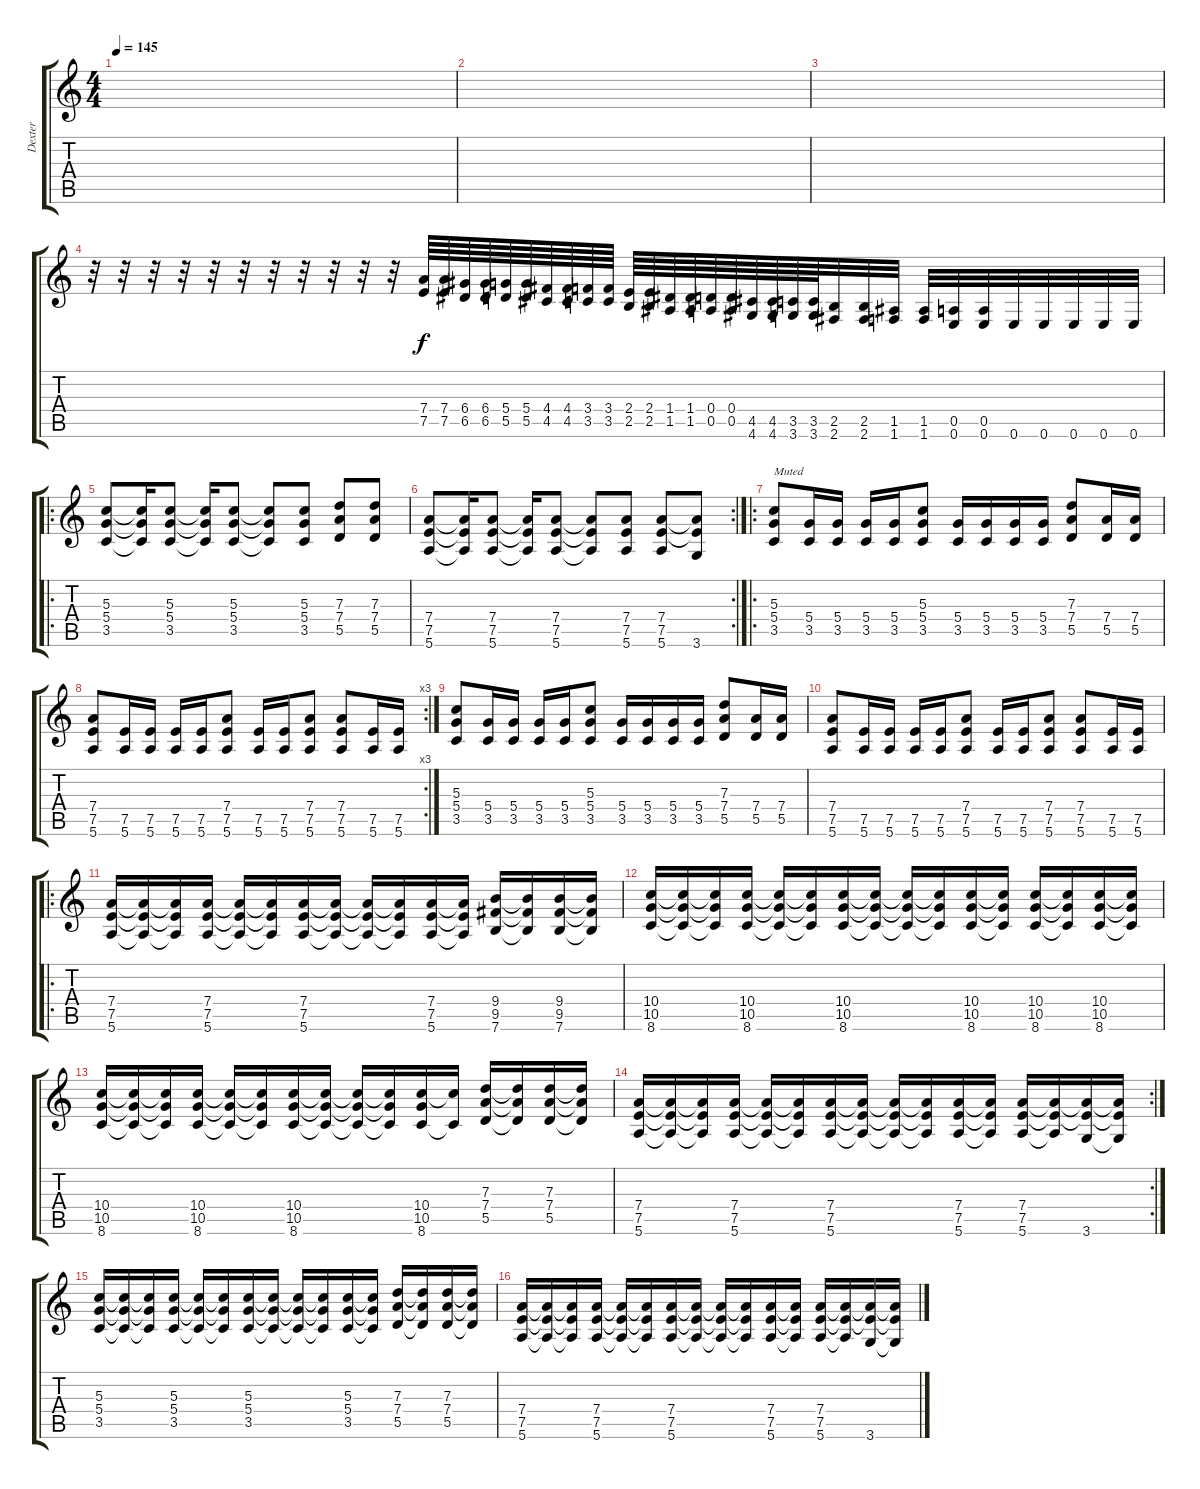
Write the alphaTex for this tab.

\track ("Dexter" "Dexter") {instrument distortionguitar}
\staff {score tabs}
\tuning (E4 B3 G3 D3 A2 E2) {hide}
\ts (4 4)
\tempo 145
\clef g2
\ks c
|
|
|
r.32 r.32 r.32 r.32 r.32 r.32 r.32 r.32 r.32 r.32 r.32 (7.4 7.5).64 (7.4 7.5).64 (6.4 6.5).64 (6.4 6.5).64 (5.4 5.5).64 (5.4 5.5).64 (4.4 4.5).64 (4.4 4.5).64 (3.4 3.5).64 (3.4 3.5).64 (2.4 2.5).64 (2.4 2.5).64 (1.4 1.5).64 (1.4 1.5).64 (0.4 0.5).64 (0.4 0.5).64 (4.5 4.6).64 (4.5 4.6).64 (3.5 3.6).64 (3.5 3.6).64 (2.5 2.6).32 (2.5 2.6).32 (1.5 1.6).32 (1.5 1.6).32 (0.5 0.6).32 (0.5 0.6).32 0.6.32 0.6.32 0.6.32 0.6.32 0.6.32 |
\ro
(5.3 5.4 3.5).8 (5.3{t} 5.4{t} 3.5{t}).16 (5.3 5.4 3.5).8 (5.3{t} 5.4{t} 3.5{t}).16 (5.3 5.4 3.5).8 (5.3{t} 5.4{t} 3.5{t}).8 (5.3 5.4 3.5).8 (7.3 7.4 5.5).8 (7.3 7.4 5.5).8 |
\rc 2
(7.4 7.5 5.6).8 (7.4{t} 7.5{t} 5.6{t}).16 (7.4 7.5 5.6).8 (7.4{t} 7.5{t} 5.6{t}).16 (7.4 7.5 5.6).8 (7.4{t} 7.5{t} 5.6{t}).8 (7.4 7.5 5.6).8 (7.4 7.5 5.6).8 (7.4{t} 7.5{t} 3.6).8 |
\ro
(5.3 5.4 3.5).8{txt "Muted" volume 12 instrument overdrivenguitar} (5.4 3.5).16 (5.4 3.5).16 (5.4 3.5).16 (5.4 3.5).16 (5.3 5.4 3.5).8 (5.4 3.5).16 (5.4 3.5).16 (5.4 3.5).16 (5.4 3.5).16 (7.3 7.4 5.5).8 (7.4 5.5).16 (7.4 5.5).16 |
\rc 3
(7.4 7.5 5.6).8 (7.5 5.6).16 (7.5 5.6).16 (7.5 5.6).16 (7.5 5.6).16 (7.4 7.5 5.6).8 (7.5 5.6).16 (7.5 5.6).16 (7.4 7.5 5.6).8 (7.4 7.5 5.6).8 (7.5 5.6).16 (7.5 5.6).16 |
(5.3 5.4 3.5).8 (5.4 3.5).16 (5.4 3.5).16 (5.4 3.5).16 (5.4 3.5).16 (5.3 5.4 3.5).8 (5.4 3.5).16 (5.4 3.5).16 (5.4 3.5).16 (5.4 3.5).16 (7.3 7.4 5.5).8 (7.4 5.5).16 (7.4 5.5).16 |
(7.4 7.5 5.6).8 (7.5 5.6).16 (7.5 5.6).16 (7.5 5.6).16 (7.5 5.6).16 (7.4 7.5 5.6).8 (7.5 5.6).16 (7.5 5.6).16 (7.4 7.5 5.6).8 (7.4 7.5 5.6).8 (7.5 5.6).16 (7.5 5.6).16 |
\ro
(7.4 7.5 5.6).16{volume 13 instrument distortionguitar} (7.4{t} 7.5{t} 5.6{t}).16 (7.4{t} 7.5{t} 5.6{t}).16 (7.4 7.5 5.6).16 (7.4{t} 7.5{t} 5.6{t}).16 (7.4{t} 7.5{t} 5.6{t}).16 (7.4 7.5 5.6).16 (7.4{t} 7.5{t} 5.6{t}).16 (7.4{t} 7.5{t} 5.6{t}).16 (7.4{t} 7.5{t} 5.6{t}).16 (7.4 7.5 5.6).16 (7.4{t} 7.5{t} 5.6{t}).16 (9.4 9.5 7.6).16 (9.4{t} 9.5{t} 7.6{t}).16 (9.4 9.5 7.6).16 (9.4{t} 9.5{t} 7.6{t}).16 |
(10.4 10.5 8.6).16 (10.4{t} 10.5{t} 8.6{t}).16 (10.4{t} 10.5{t} 8.6{t}).16 (10.4 10.5 8.6).16 (10.4{t} 10.5{t} 8.6{t}).16 (10.4{t} 10.5{t} 8.6{t}).16 (10.4 10.5 8.6).16 (10.4{t} 10.5{t} 8.6{t}).16 (10.4{t} 10.5{t} 8.6{t}).16 (10.4{t} 10.5{t} 8.6{t}).16 (10.4 10.5 8.6).16 (10.4{t} 10.5{t} 8.6{t}).16 (10.4 10.5 8.6).16 (10.4{t} 10.5{t} 8.6{t}).16 (10.4 10.5 8.6).16 (10.4{t} 10.5{t} 8.6{t}).16 |
(10.4 10.5 8.6).16 (10.4{t} 10.5{t} 8.6{t}).16 (10.4{t} 10.5{t} 8.6{t}).16 (10.4 10.5 8.6).16 (10.4{t} 10.5{t} 8.6{t}).16 (10.4{t} 10.5{t} 8.6{t}).16 (10.4 10.5 8.6).16 (10.4{t} 10.5{t} 8.6{t}).16 (10.4{t} 10.5{t} 8.6{t}).16 (10.4{t} 10.5{t} 8.6{t}).16 (10.4 10.5 8.6).16 (10.4{t} 8.6{t}).16 (7.3 7.4 5.5).16 (7.3{t} 7.4{t} 5.5{t}).16 (7.3 7.4 5.5).16 (7.3{t} 7.4{t} 5.5{t}).16 |
\rc 2
(7.4 7.5 5.6).16 (7.4{t} 7.5{t} 5.6{t}).16 (7.4{t} 7.5{t} 5.6{t}).16 (7.4 7.5 5.6).16 (7.4{t} 7.5{t} 5.6{t}).16 (7.4{t} 7.5{t} 5.6{t}).16 (7.4 7.5 5.6).16 (7.4{t} 7.5{t} 5.6{t}).16 (7.4{t} 7.5{t} 5.6{t}).16 (7.4{t} 7.5{t} 5.6{t}).16 (7.4 7.5 5.6).16 (7.4{t} 7.5{t} 5.6{t}).16 (7.4 7.5 5.6).16 (7.4{t} 7.5{t} 5.6{t}).16 (7.4{t} 7.5{t} 3.6).16 (7.4{t} 7.5{t} 3.6{t}).16 |
(5.3 5.4 3.5).16 (5.3{t} 5.4{t} 3.5{t}).16 (5.3{t} 5.4{t} 3.5{t}).16 (5.3 5.4 3.5).16 (5.3{t} 5.4{t} 3.5{t}).16 (5.3{t} 5.4{t} 3.5{t}).16 (5.3 5.4 3.5).16 (5.3{t} 5.4{t} 3.5{t}).16 (5.3{t} 5.4{t} 3.5{t}).16 (5.3{t} 5.4{t} 3.5{t}).16 (5.3 5.4 3.5).16 (5.3{t} 5.4{t} 3.5{t}).16 (7.3 7.4 5.5).16 (7.3{t} 7.4{t} 5.5{t}).16 (7.3 7.4 5.5).16 (7.3{t} 7.4{t} 5.5{t}).16 |
(7.4 7.5 5.6).16 (7.4{t} 7.5{t} 5.6{t}).16 (7.4{t} 7.5{t} 5.6{t}).16 (7.4 7.5 5.6).16 (7.4{t} 7.5{t} 5.6{t}).16 (7.4{t} 7.5{t} 5.6{t}).16 (7.4 7.5 5.6).16 (7.4{t} 7.5{t} 5.6{t}).16 (7.4{t} 7.5{t} 5.6{t}).16 (7.4{t} 7.5{t} 5.6{t}).16 (7.4 7.5 5.6).16 (7.4{t} 7.5{t} 5.6{t}).16 (7.4 7.5 5.6).16 (7.4{t} 7.5{t} 5.6{t}).16 (7.4{t} 7.5{t} 3.6).16 (7.4{t} 7.5{t} 3.6{t}).16
